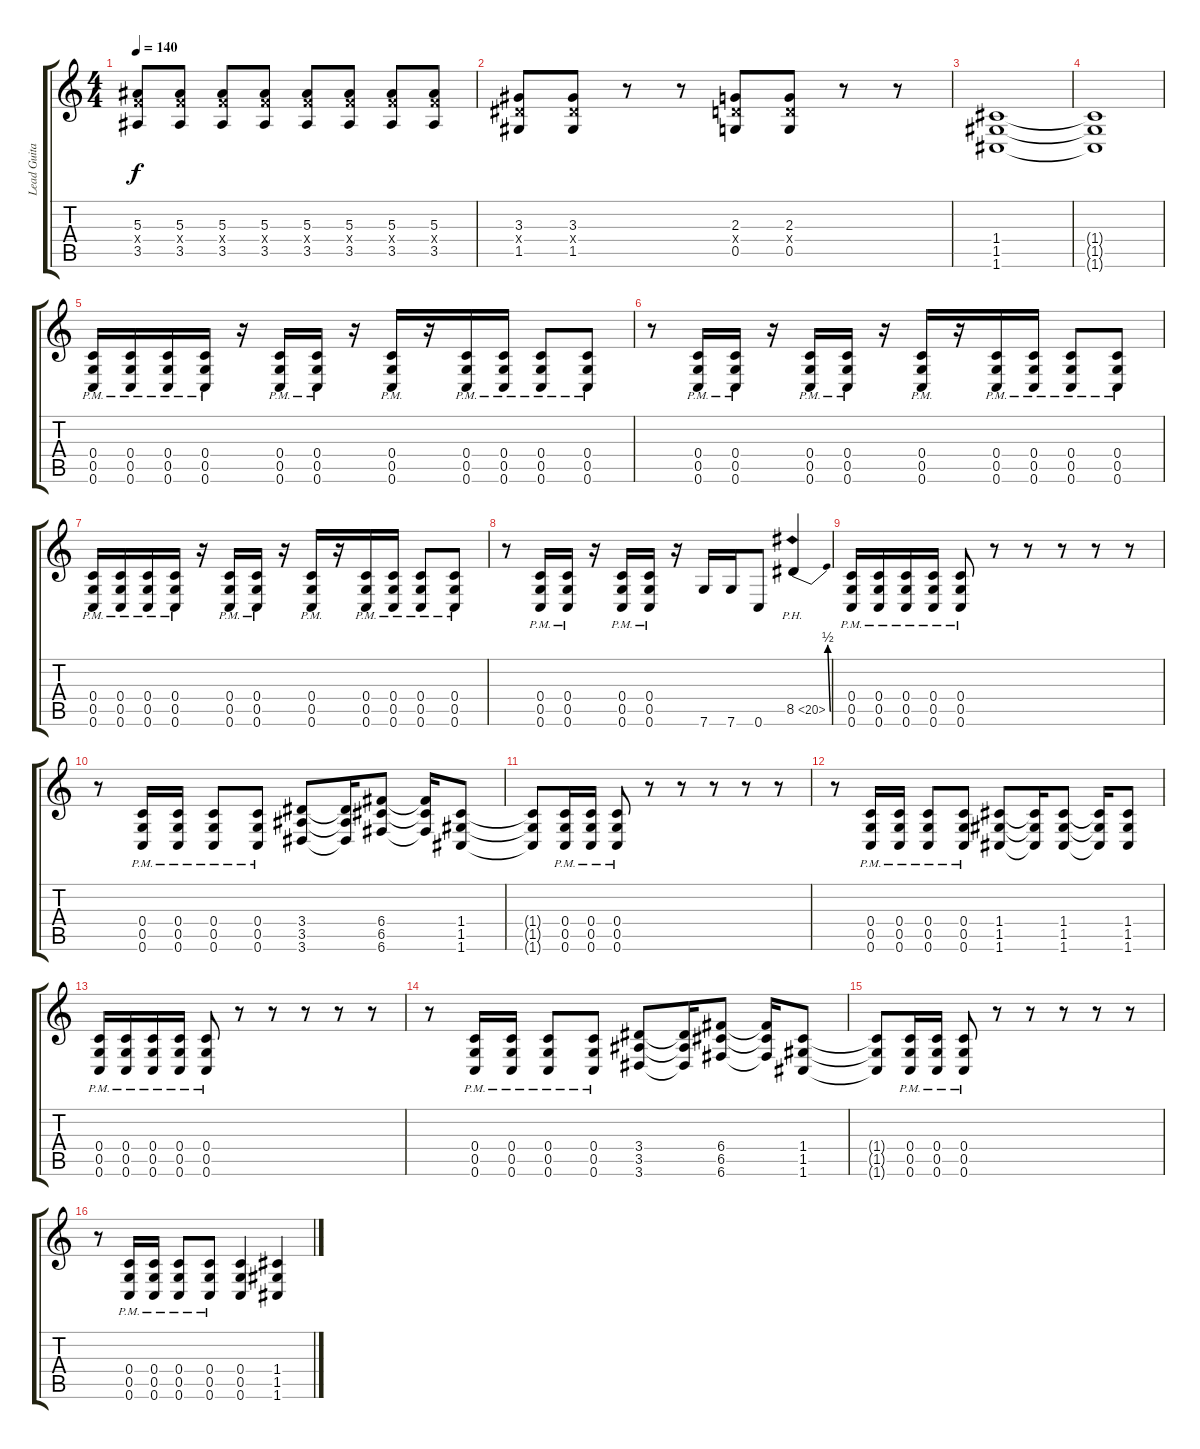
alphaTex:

\track ("Lead Guitar (Drop C)" "Lead Guita") {instrument distortionguitar}
\staff {score tabs}
\tuning (D4 A3 F3 C3 G2 C2) {hide}
\ts (4 4)
\tempo 140
\clef g2
\ks c
(5.3 5.4{x} 3.5).8{dy f} (5.3 5.4{x} 3.5).8 (5.3 5.4{x} 3.5).8 (5.3 5.4{x} 3.5).8 (5.3 5.4{x} 3.5).8 (5.3 5.4{x} 3.5).8 (5.3 5.4{x} 3.5).8 (5.3 5.4{x} 3.5).8 |
(3.3 3.4{x} 1.5).8 (3.3 3.4{x} 1.5).8 r.8 r.8 (2.3 2.4{x} 0.5).8 (2.3 2.4{x} 0.5).8 r.8 r.8 |
(1.4 1.5 1.6).1 |
(1.4{t} 1.5{t} 1.6{t}).1 |
(0.4{pm} 0.5{pm} 0.6{pm}).16 (0.4{pm} 0.5{pm} 0.6{pm}).16 (0.4{pm} 0.5{pm} 0.6{pm}).16 (0.4{pm} 0.5{pm} 0.6{pm}).16 r.16 (0.4{pm} 0.5{pm} 0.6{pm}).16 (0.4{pm} 0.5{pm} 0.6{pm}).16 r.16 (0.4{pm} 0.5{pm} 0.6{pm}).16 r.16 (0.4{pm} 0.5{pm} 0.6{pm}).16 (0.4{pm} 0.5{pm} 0.6{pm}).16 (0.4{pm} 0.5{pm} 0.6{pm}).8 (0.4{pm} 0.5{pm} 0.6{pm}).8 |
r.8 (0.4{pm} 0.5{pm} 0.6{pm}).16 (0.4{pm} 0.5{pm} 0.6{pm}).16 r.16 (0.4{pm} 0.5{pm} 0.6{pm}).16 (0.4{pm} 0.5{pm} 0.6{pm}).16 r.16 (0.4{pm} 0.5{pm} 0.6{pm}).16 r.16 (0.4{pm} 0.5{pm} 0.6{pm}).16 (0.4{pm} 0.5{pm} 0.6{pm}).16 (0.4{pm} 0.5{pm} 0.6{pm}).8 (0.4{pm} 0.5{pm} 0.6{pm}).8 |
(0.4{pm} 0.5{pm} 0.6{pm}).16 (0.4{pm} 0.5{pm} 0.6{pm}).16 (0.4{pm} 0.5{pm} 0.6{pm}).16 (0.4{pm} 0.5{pm} 0.6{pm}).16 r.16 (0.4{pm} 0.5{pm} 0.6{pm}).16 (0.4{pm} 0.5{pm} 0.6{pm}).16 r.16 (0.4{pm} 0.5{pm} 0.6{pm}).16 r.16 (0.4{pm} 0.5{pm} 0.6{pm}).16 (0.4{pm} 0.5{pm} 0.6{pm}).16 (0.4{pm} 0.5{pm} 0.6{pm}).8 (0.4{pm} 0.5{pm} 0.6{pm}).8 |
r.8 (0.4{pm} 0.5{pm} 0.6{pm}).16 (0.4{pm} 0.5{pm} 0.6{pm}).16 r.16 (0.4{pm} 0.5{pm} 0.6{pm}).16 (0.4{pm} 0.5{pm} 0.6{pm}).16 r.16 7.6.16 7.6.16 0.6.8 8.5{be (bend 0 0 60 2) ph 12}.4 |
(0.4{pm} 0.5{pm} 0.6{pm}).16 (0.4{pm} 0.5{pm} 0.6{pm}).16 (0.4{pm} 0.5{pm} 0.6{pm}).16 (0.4{pm} 0.5{pm} 0.6{pm}).16 (0.4{pm} 0.5{pm} 0.6{pm}).8 r.8 r.8 r.8 r.8 r.8 |
r.8 (0.4{pm} 0.5{pm} 0.6{pm}).16 (0.4{pm} 0.5{pm} 0.6{pm}).16 (0.4{pm} 0.5{pm} 0.6{pm}).8 (0.4{pm} 0.5{pm} 0.6{pm}).8 (3.4 3.5 3.6).8 (3.4{t} 3.5{t} 3.6{t}).16 (6.4 6.5 6.6).8 (6.4{t} 6.5{t} 6.6{t}).16 (1.4 1.5 1.6).8 |
(1.4{t} 1.5{t} 1.6{t}).8 (0.4{pm} 0.5{pm} 0.6{pm}).16 (0.4{pm} 0.5{pm} 0.6{pm}).16 (0.4{pm} 0.5{pm} 0.6{pm}).8 r.8 r.8 r.8 r.8 r.8 |
r.8 (0.4{pm} 0.5{pm} 0.6{pm}).16 (0.4{pm} 0.5{pm} 0.6{pm}).16 (0.4{pm} 0.5{pm} 0.6{pm}).8 (0.4{pm} 0.5{pm} 0.6{pm}).8 (1.4 1.5 1.6).8 (1.4{t} 1.5{t} 1.6{t}).16 (1.4 1.5 1.6).8 (1.4{t} 1.5{t} 1.6{t}).16 (1.4 1.5 1.6).8 |
(0.4{pm} 0.5{pm} 0.6{pm}).16 (0.4{pm} 0.5{pm} 0.6{pm}).16 (0.4{pm} 0.5{pm} 0.6{pm}).16 (0.4{pm} 0.5{pm} 0.6{pm}).16 (0.4{pm} 0.5{pm} 0.6{pm}).8 r.8 r.8 r.8 r.8 r.8 |
r.8 (0.4{pm} 0.5{pm} 0.6{pm}).16 (0.4{pm} 0.5{pm} 0.6{pm}).16 (0.4{pm} 0.5{pm} 0.6{pm}).8 (0.4{pm} 0.5{pm} 0.6{pm}).8 (3.4 3.5 3.6).8 (3.4{t} 3.5{t} 3.6{t}).16 (6.4 6.5 6.6).8 (6.4{t} 6.5{t} 6.6{t}).16 (1.4 1.5 1.6).8 |
(1.4{t} 1.5{t} 1.6{t}).8 (0.4{pm} 0.5{pm} 0.6{pm}).16 (0.4{pm} 0.5{pm} 0.6{pm}).16 (0.4{pm} 0.5{pm} 0.6{pm}).8 r.8 r.8 r.8 r.8 r.8 |
r.8 (0.4{pm} 0.5{pm} 0.6{pm}).16 (0.4{pm} 0.5{pm} 0.6{pm}).16 (0.4{pm} 0.5{pm} 0.6{pm}).8 (0.4{pm} 0.5{pm} 0.6{pm}).8 (0.4 0.5 0.6).4 (1.4 1.5 1.6).4
